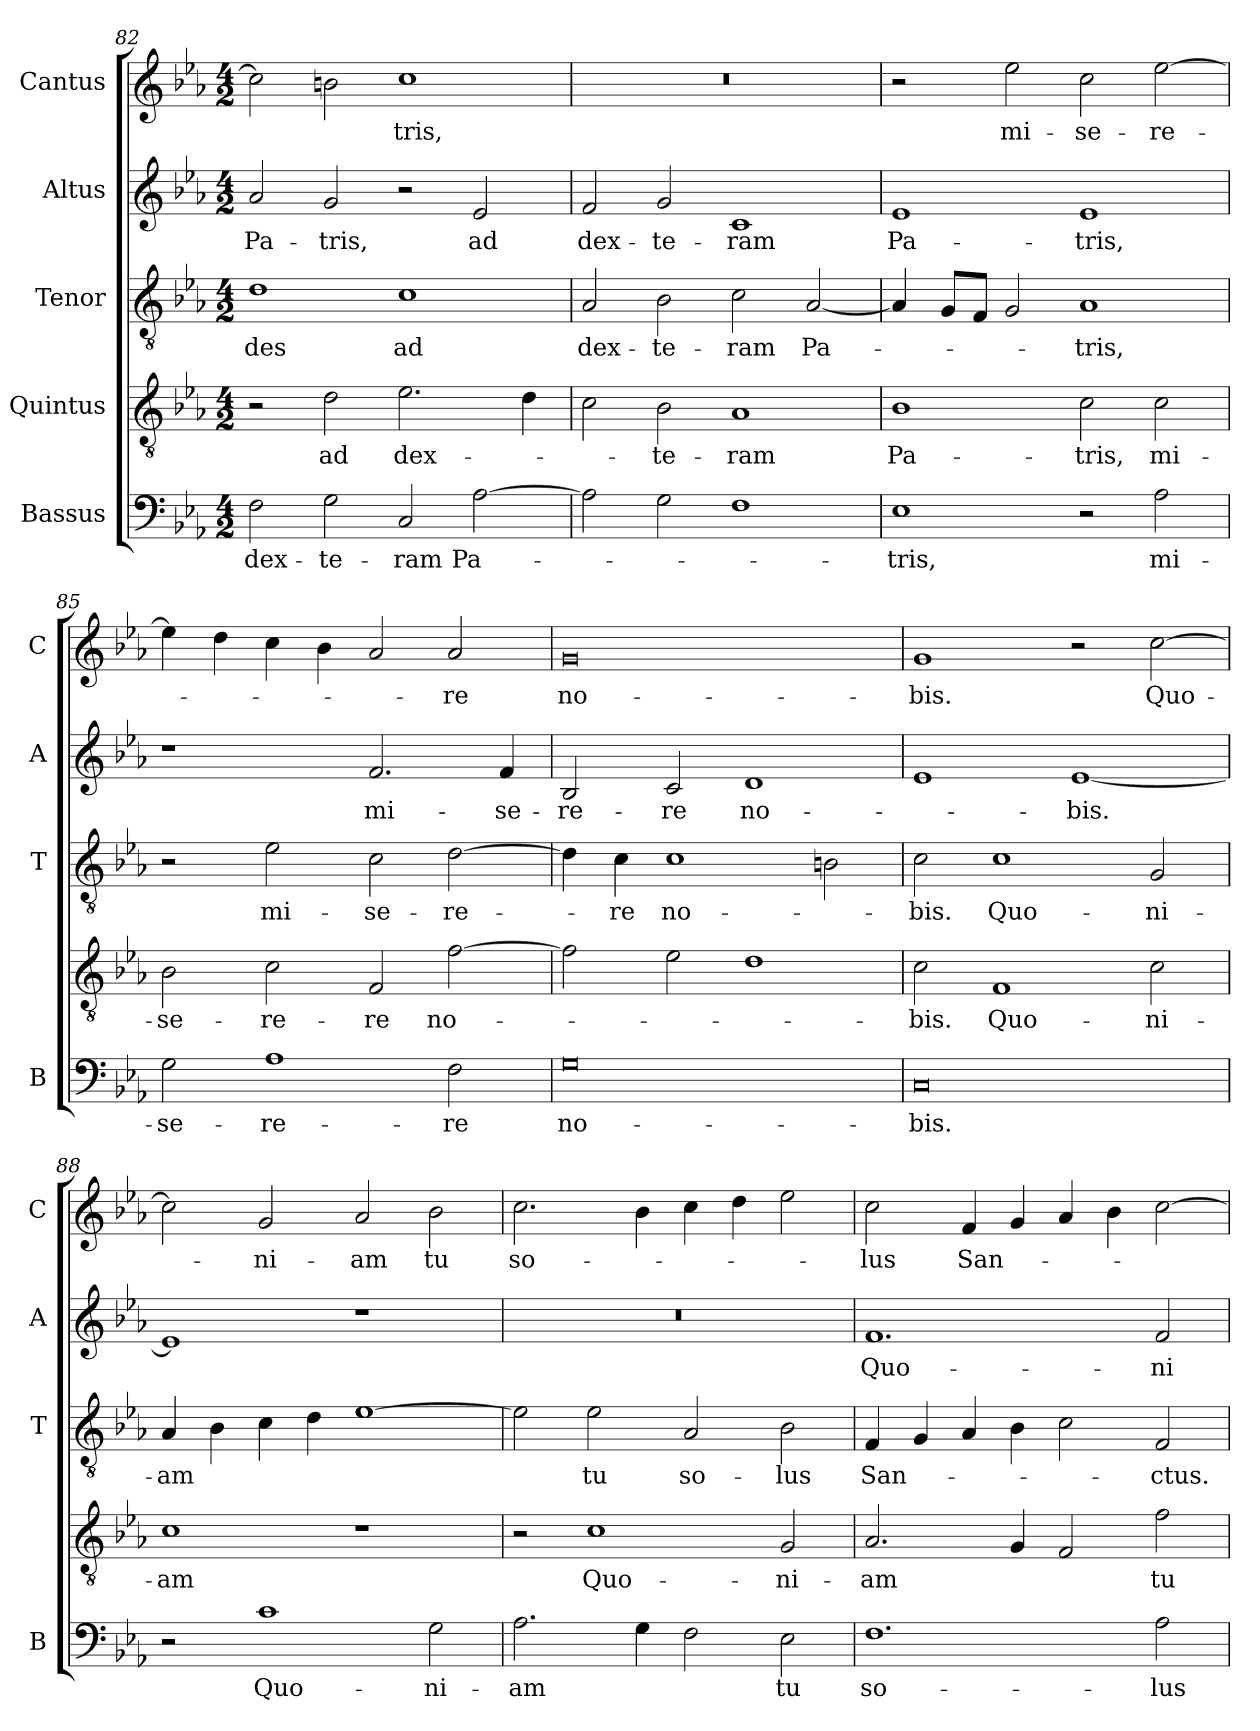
**kern	**text	**kern	**text	**kern	**text	**kern	**text	**kern	**text
*part5	*part5	*part4	*part4	*part3	*part3	*part2	*part2	*part1	*part1
*staff5	*staff5	*staff4	*staff4	*staff3	*staff3	*staff2	*staff2	*staff1	*staff1
*I"Bassus	*	*I"Quintus	*	*I"Tenor	*	*I"Altus	*	*I"Cantus	*
*I'B	*	*	*	*I'T	*	*I'A	*	*I'C	*
*clefF4	*	*clefGv2	*	*clefGv2	*	*clefG2	*	*clefG2	*
*k[b-e-a-]	*	*k[b-e-a-]	*	*k[b-e-a-]	*	*k[b-e-a-]	*	*k[b-e-a-]	*
*E-:	*	*E-:	*	*E-:	*	*E-:	*	*E-:	*
*M4/2	*	*M4/2	*	*M4/2	*	*M4/2	*	*M4/2	*
=82	=82	=82	=82	=82	=82	=82	=82	=82	=82
!	!LO:LY:b	!	!	!	!LO:LY:b	!	!LO:LY:b	!	!
2F\	dex-	2r	.	1d	-des	2a-/	Pa-	2cc\]	.
!	!LO:LY:b	!	!LO:LY:b	!	!	!	!LO:LY:b	!	!
2G\	-te-	2d\	ad	.	.	2g/	-tris,	2bn\	.
!	!LO:LY:b	!	!LO:LY:b	!	!LO:LY:b	!	!	!	!LO:LY:b
2C/	-ram	2.e-\	dex-	1c	ad	2r	.	1cc	-tris,
!	!LO:LY:b	!	!	!	!	!	!LO:LY:b	!	!
[2A-\	Pa-	.	.	.	.	2e-/	ad	.	.
.	.	4d\	.	.	.	.	.	.	.
=83	=83	=83	=83	=83	=83	=83	=83	=83	=83
!	!	!	!	!	!LO:LY:b	!	!LO:LY:b	!	!
2A-\]	.	2c\	.	2A-/	dex-	2f/	dex-	0r	.
!	!	!	!LO:LY:b	!	!LO:LY:b	!	!LO:LY:b	!	!
2G\	.	2B-\	-te-	2B-\	-te-	2g/	-te-	.	.
!	!	!	!LO:LY:b	!	!LO:LY:b	!	!LO:LY:b	!	!
1F	.	1A-	-ram	2c\	-ram	1c	-ram	.	.
!	!	!	!	!	!LO:LY:b	!	!	!	!
.	.	.	.	[2A-/	Pa-	.	.	.	.
!!LO:PB:g=z
=84	=84	=84	=84	=84	=84	=84	=84	=84	=84
!	!LO:LY:b	!	!LO:LY:b	!	!	!	!LO:LY:b	!	!
1E-	-tris,	1B-	Pa-	4A-/]	.	1e-	Pa-	2r	.
.	.	.	.	8G/L	.	.	.	.	.
.	.	.	.	8F/J	.	.	.	.	.
!	!	!	!	!	!	!	!	!	!LO:LY:b
.	.	.	.	2G/	.	.	.	2ee-\	mi-
!	!	!	!LO:LY:b	!	!LO:LY:b	!	!LO:LY:b	!	!LO:LY:b
2r	.	2c\	-tris,	1A-	-tris,	1e-	-tris,	2cc\	-se-
!	!LO:LY:b	!	!LO:LY:b	!	!	!	!	!	!LO:LY:b
2A-\	mi-	2c\	mi-	.	.	.	.	[2ee-\	-re-
=85	=85	=85	=85	=85	=85	=85	=85	=85	=85
!	!LO:LY:b	!	!LO:LY:b	!	!	!	!	!	!
2G\	-se-	2B-\	-se-	2r	.	1r	.	4ee-\]	.
.	.	.	.	.	.	.	.	4dd\	.
!	!LO:LY:b	!	!LO:LY:b	!	!LO:LY:b	!	!	!	!
1A-	-re-	2c\	-re-	2e-\	mi-	.	.	4cc\	.
.	.	.	.	.	.	.	.	4b-\	.
!	!	!	!LO:LY:b	!	!LO:LY:b	!	!LO:LY:b	!	!
.	.	2F/	-re	2c\	-se-	2.f/	mi-	2a-/	.
!	!LO:LY:b	!	!LO:LY:b	!	!LO:LY:b	!	!	!	!LO:LY:b
2F\	-re	[2f\	no-	[2d\	-re-	.	.	2a-/	-re
!	!	!	!	!	!	!	!LO:LY:b	!	!
.	.	.	.	.	.	4f/	-se-	.	.
=86	=86	=86	=86	=86	=86	=86	=86	=86	=86
!	!LO:LY:b	!	!	!	!	!	!LO:LY:b	!	!LO:LY:b
0G	no-	2f\]	.	4d\]	.	2B-/	-re-	0g	no-
!	!	!	!	!	!LO:LY:b	!	!	!	!
.	.	.	.	4c\	-re	.	.	.	.
!	!	!	!	!	!LO:LY:b	!	!LO:LY:b	!	!
.	.	2e-\	.	1c	no-	2c/	-re	.	.
!	!	!	!	!	!	!	!LO:LY:b	!	!
.	.	1d	.	.	.	1d	no-	.	.
.	.	.	.	2Bn\	.	.	.	.	.
=87	=87	=87	=87	=87	=87	=87	=87	=87	=87
!	!LO:LY:b	!	!LO:LY:b	!	!LO:LY:b	!	!	!	!LO:LY:b
0C	-bis.	2c\	-bis.	2c\	-bis.	1e-	.	1g	-bis.
!	!	!	!LO:LY:b	!	!LO:LY:b	!	!	!	!
.	.	1F	Quo-	1c	Quo-	.	.	.	.
!	!	!	!	!	!	!	!LO:LY:b	!	!
.	.	.	.	.	.	[1e-	-bis.	2r	.
!	!	!	!LO:LY:b	!	!LO:LY:b	!	!	!	!LO:LY:b
.	.	2c\	-ni-	2G/	-ni-	.	.	[2cc\	Quo-
!!LO:LB:g=z
=88	=88	=88	=88	=88	=88	=88	=88	=88	=88
!	!	!	!LO:LY:b	!	!LO:LY:b	!	!	!	!
2r	.	1c	-am	4A-/	-am	1e-]	.	2cc\]	.
.	.	.	.	4B-\	.	.	.	.	.
!	!LO:LY:b	!	!	!	!	!	!	!	!LO:LY:b
1c	Quo-	.	.	4c\	.	.	.	2g/	-ni-
.	.	.	.	4d\	.	.	.	.	.
!	!	!	!	!	!	!	!	!	!LO:LY:b
.	.	1r	.	[1e-	.	1r	.	2a-/	-am
!	!LO:LY:b	!	!	!	!	!	!	!	!LO:LY:b
2G\	-ni-	.	.	.	.	.	.	2b-\	tu
=89	=89	=89	=89	=89	=89	=89	=89	=89	=89
!	!LO:LY:b	!	!	!	!	!	!	!	!LO:LY:b
2.A-\	-am	2r	.	2e-\]	.	0r	.	2.cc\	so-
!	!	!	!LO:LY:b	!	!LO:LY:b	!	!	!	!
.	.	1c	Quo-	2e-\	tu	.	.	.	.
4G\	.	.	.	.	.	.	.	4b-\	.
!	!	!	!	!	!LO:LY:b	!	!	!	!
2F\	.	.	.	2A-/	so-	.	.	4cc\	.
.	.	.	.	.	.	.	.	4dd\	.
!	!LO:LY:b	!	!LO:LY:b	!	!LO:LY:b	!	!	!	!
2E-\	tu	2G/	-ni-	2B-\	-lus	.	.	2ee-\	.
=90	=90	=90	=90	=90	=90	=90	=90	=90	=90
!	!LO:LY:b	!	!LO:LY:b	!	!LO:LY:b	!	!LO:LY:b	!	!LO:LY:b
1.F	so-	2.A-/	-am	4F/	San-	1.f	Quo-	2cc\	-lus
.	.	.	.	4G/	.	.	.	.	.
!	!	!	!	!	!	!	!	!	!LO:LY:b
.	.	.	.	4A-/	.	.	.	4f/	San-
.	.	4G/	.	4B-\	.	.	.	4g/	.
.	.	2F/	.	2c\	.	.	.	4a-/	.
.	.	.	.	.	.	.	.	4b-\	.
!	!LO:LY:b	!	!LO:LY:b	!	!LO:LY:b	!	!LO:LY:b	!	!
2A-\	-lus	2f\	tu	2F/	-ctus.	2f/	-ni-	[2cc\	.
=	=	=	=	=	=	=	=	=	=
*-	*-	*-	*-	*-	*-	*-	*-	*-	*-
